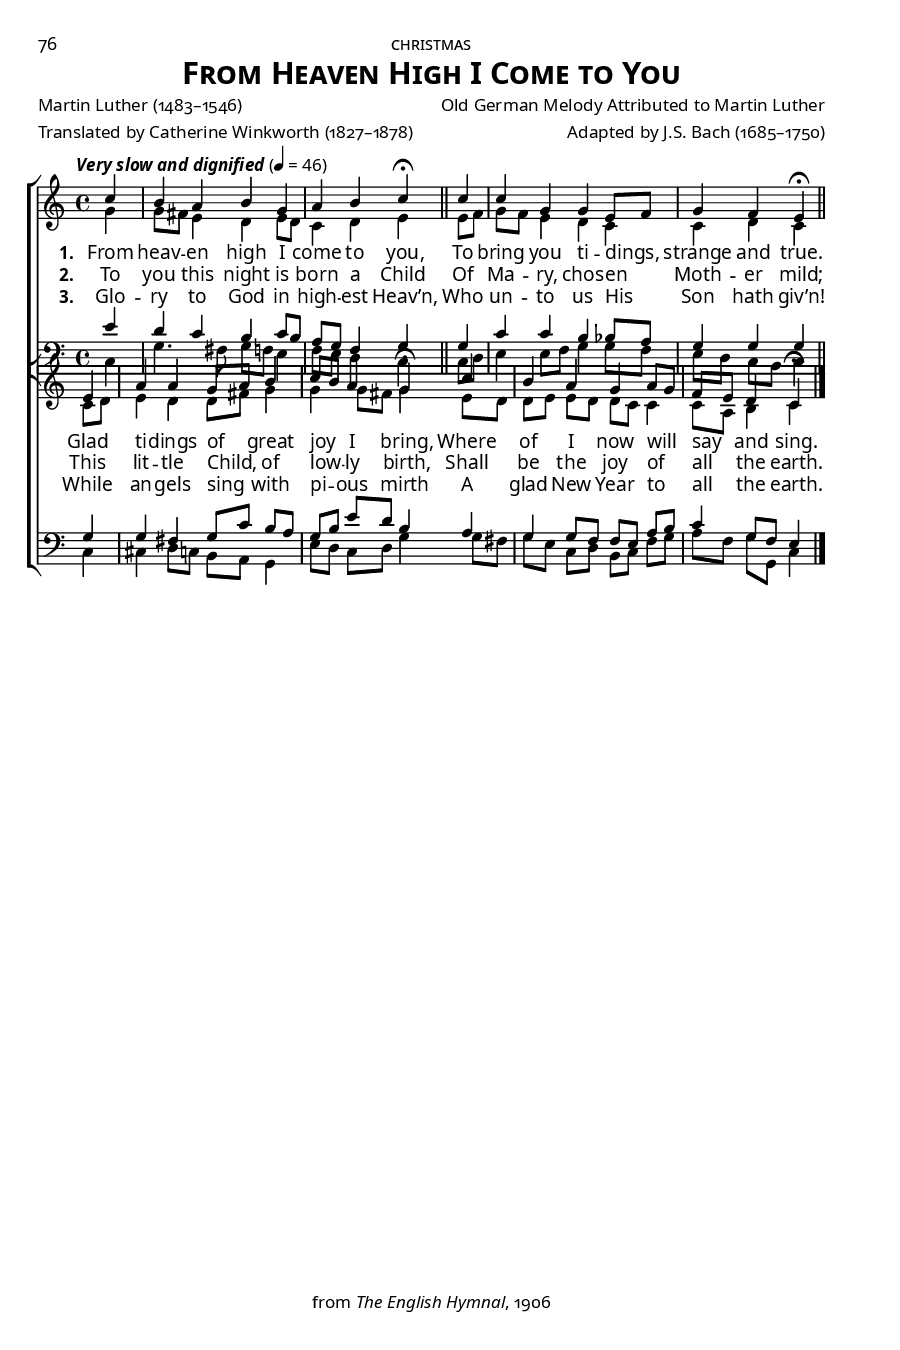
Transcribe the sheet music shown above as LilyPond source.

\version "2.14.2"
\include "util.ly"
\header {
    title = \markup{\override #'(font-name . "Garamond Premier Pro Semibold"){ \abs-fontsize #15 \smallCapsOldStyle"From Heaven High I Come to You"}}
    poet = \markup\oldStyleNum"Martin Luther (1483–1546)"
    meter = \markup\oldStyleNum"Translated by Catherine Winkworth (1827–1878)"
    composer = \markup\oldStyleNum"Old German Melody Attributed to Martin Luther"
    arranger = \markup\oldStyleNum"Adapted by J.S. Bach (1685–1750)"
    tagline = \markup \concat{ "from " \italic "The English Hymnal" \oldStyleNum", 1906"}
  }\paper {
  print-all-headers = ##f
  paper-height = 9\in
  paper-width = 6\in
  indent = 0\in
  %system-system-spacing = #'((basic-distance . 10) (padding . 0))
  score-markup-spacing =
    #'((basic-distance . 0)
       (minimum-distance . 0)
       (padding . 0)
       (stretchability . 0))
  system-system-spacing =
    #'((basic-distance . 0)
       (minimum-distance . 0)
       (padding . -5)
       (stretchability . 100))
%{IF_LESSER
  markup-system-spacing #'stretchability = 50
  top-markup-spacing #'stretchability = 30
  last-bottom-spacing #'stretchability = 60
%}%END_IF_LESSER
  ragged-last-bottom = ##t
  ragged-bottom = ##f
  two-sided = ##t
  inner-margin = 0.5\in
  outer-margin = 0.25\in
  top-margin = 0.25\in
  bottom-margin = 0.25\in
  first-page-number = #076
  print-first-page-number = ##t
  headerLine = \markup{\override #'(font-name . "Garamond Premier Pro") \smallCapsOldStyle"christmas"}
  oddHeaderMarkup = \markup\fill-line{
     \override #'(font-name . "Garamond Premier Pro")\abs-fontsize #8.5
     \combine 
        \fill-line{"" \on-the-fly #print-page-number-check-first
        \oldStylePageNum""
        }
        \fill-line{\headerLine}
  }
  evenHeaderMarkup = \markup {
     \override #'(font-name . "Garamond Premier Pro")\abs-fontsize #8.5
     \combine
        \on-the-fly #print-page-number-check-first
        \oldStylePageNum""
        \fill-line{\headerLine}
  }
}

#(set-global-staff-size 15) \paper{ #(define fonts (make-pango-font-tree "GoudyOlSt BT" "Garamond Premier Pro" "Garamond Premier Pro" (/ 15 20))) }
%IF_NOT_LESSER
global = {
  \key c \major
  \time 4/4
  \autoBeamOff
  \mergeDifferentlyHeadedOn
}

sopMusic = \relative c'' {
  \tempo \markup\italic"Very slow and dignified" 4 = 46
  \partial 4 c4 |
  b a b g |
  a b c\fermata \bar "||"
  
  c |
  c g g e8[ f] |
  g4 f e\fermata \bar"||"
  
  e |
  a a g8[ a] b4 |
  c8[ b] a4 g\fermata
  
  c4 |
  b a g a8[ g] |
  f[ e] d4 c\fermata \bar "|."
}
sopWords = \lyricmode {
  
}

altoMusic = \relative c' {
  g'4 |
  g8[ fis] e4 d e8[ d] |
  c4 d e |
  
  e8[ f] |
  g[ f] e4 d c |
  c d c |
  
  c8[ d] |
  e4 d d8[ fis] g4 |
  g g8[ fis] g4 |
  
  e8[ d] |
  d[ e] e[ d] d[ c] c4 |
  c8[ a] b4 c \bar "|."
}
altoWords = \lyricmode {
  \dropLyricsIX
  \set stanza = #"1. "
  From heav -- en high I come to you,
  To bring you ti -- dings, strange and true.
  Glad ti -- dings of great joy I bring,
  Where of I now will say and sing.
}
altoWordsII = \lyricmode {
  \dropLyricsIX
%\markup\italic
  \set stanza = #"2. "
  To you this night is born a Child
  Of Ma -- ry, chos -- en Moth -- er mild;
  This lit -- tle Child, of low -- ly birth,
  Shall be the joy of all the earth.
}
altoWordsIII = \lyricmode {
  \dropLyricsIX
  \set stanza = #"3. "
  Glo -- ry to God in high -- est Heav’n,
  Who un -- to us His Son hath giv’n!
  While an -- gels sing with pi -- ous mirth
  A glad New Year to all the earth.
}
altoWordsIV = \lyricmode {
}
altoWordsV = \lyricmode {
}
altoWordsVI = \lyricmode {
}
tenorMusic = \relative c' {
  e4 |
  d c b c8[ b] |
  a[ g] f4 g |
  
  g4 |
  c c b bes8[ a] |
  g4 g g |
  
  g |
  g fis g8[ c] b[ a] |
  g[ b] e[ d] b4 |
  
  a4 |
  g g8[ f] f[ e] a[ b] |
  c4 g8[ f] e4 \bar "|."
}
tenorWords = \lyricmode {

}

bassMusic = \relative c {
  c4 |
  g'4. fis8 g[ f] e4 |
  f8[ e] d4 c |
  
  c8[ d] |
  e4 e8[ f] g4 g8[ f] |
  e[ d] c[ b] c4 |
  
  c |
  cis d8[ c] b[ a] g4 |
  e'8[ d] c[ d] g4 |
  
  g8[ fis] |
  g[ e] c[ d] b[ c] f[ g] |
  a[ f] g[ g,] c4 \bar "|."
}
bassWords = \lyricmode {

}

pianoRH = \relative c' {
  
}
pianoLH = \relative c' {
  
}

\score {
  <<
   \new ChoirStaff <<
%    \new Lyrics = sopranos \with { \override VerticalAxisGroup #'nonstaff-relatedstaff-spacing = #'((basic-distance . 1)) }
    \new Staff = women <<
      \new Voice = "sopranos" { \voiceOne << \global \sopMusic >> }
      \new Voice = "altos" { \voiceTwo << \global \altoMusic >> }
    >>
    \new Lyrics \with { alignAboveContext = #"women" \override VerticalAxisGroup #'nonstaff-relatedstaff-spacing = #'((basic-distance . 1))} \lyricsto "sopranos" \sopWords
    \new Lyrics = "altosVI"  \with { alignBelowContext = #"women" } \lyricsto "sopranos" \altoWordsVI
    \new Lyrics = "altosV"  \with { alignBelowContext = #"women" } \lyricsto "sopranos" \altoWordsV
    \new Lyrics = "altosIV"  \with { alignBelowContext = #"women" } \lyricsto "sopranos" \altoWordsIV
    \new Lyrics = "altosIII"  \with { alignBelowContext = #"women" } \lyricsto "sopranos" \altoWordsIII
    \new Lyrics = "altosII"  \with { alignBelowContext = #"women" } \lyricsto "sopranos" \altoWordsII
    \new Lyrics = "altos"  \with { alignBelowContext = #"women" \override VerticalAxisGroup #'nonstaff-relatedstaff-spacing = #'((padding . -0.5))} \lyricsto "sopranos" \altoWords
   \new Staff = men <<
      \clef bass
      \new Voice = "tenors" { \voiceOne << \global \tenorMusic >> }
      \new Voice = "basses" { \voiceTwo << \global \bassMusic >> }
    >>
    \new Lyrics \with { alignAboveContext = #"men" \override VerticalAxisGroup #'nonstaff-relatedstaff-spacing = #'((basic-distance . 1)) } \lyricsto "tenors" \tenorWords
    \new Lyrics \with { alignBelowContext = #"men" \override VerticalAxisGroup #'nonstaff-relatedstaff-spacing = #'((basic-distance . 1)) } \lyricsto "basses" \bassWords
  >>
%    \new PianoStaff << \new Staff { \new Voice { \pianoRH } } \new Staff { \clef "bass" \pianoLH } >>
  >>
  \layout {
    \context {
      \Score
      %\override SpacingSpanner #'base-shortest-duration = #(ly:make-moment 1 8)
      %\override SpacingSpanner #'common-shortest-duration = #(ly:make-moment 1 4)
    }
    \context {
      % Remove all empty staves
      % \Staff \RemoveEmptyStaves \override VerticalAxisGroup #'remove-first = ##t
    }
    \context {
      \Lyrics
      \override LyricText #'X-offset = #center-on-word
    }
  }
  
  
  \midi {
    \tempo 4 = 90
    \set Staff.midiInstrument = "flute"
  
    \context {
      \Voice
      \remove "Dynamic_performer"
    }
  }
}
